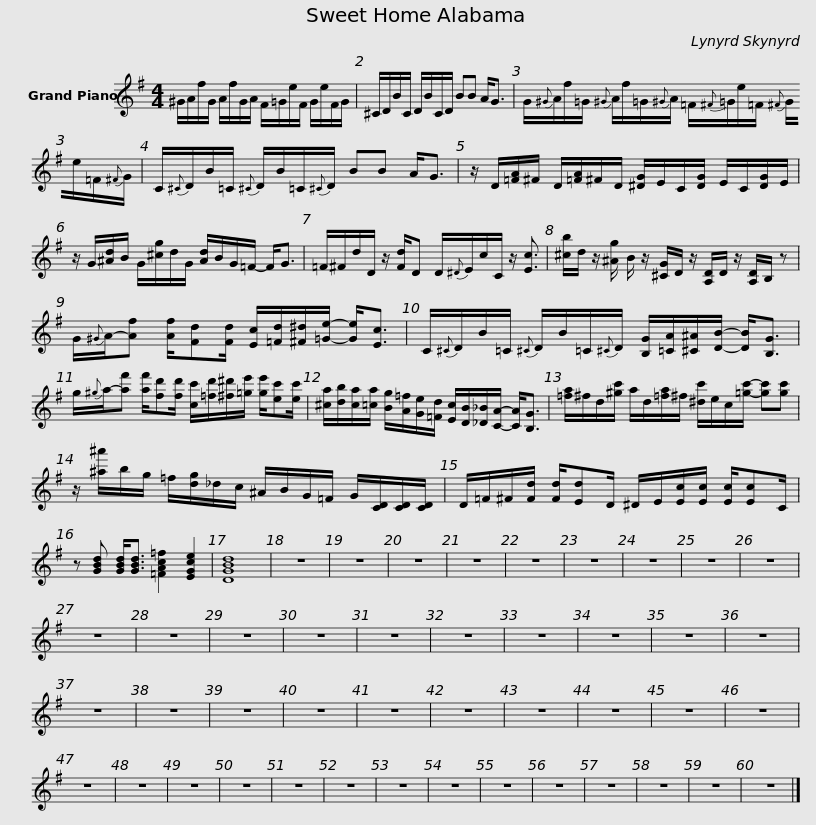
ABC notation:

X:1
L:1/8
M:4/4
I:linebreak $
K:G
V:1 treble
V:1
 ^G/A/f/G/ A/f/G/A/ F/=G/e/F/ G/e/F/G/ | ^C/D/B/C/ D/B/C/D/ BB A<G |$ G/{^G}A/f/=G/{^G} A/f/=G/{^G}A/ =F/{^F}=G/e/=F/{^F} G/e/=F/{^F}G/ |$ C/{^C}D/B/=C/{^C} D/B/=C/{^C}D/ BB A<G | z/ D/[=FA]/^F/ D/[=FA]/^F/D/ [^DG]/E/C/[DG]/ E/C/[DG]/E/ |$ %5
 z/ G/[^Ad]/B/ G/[^cg]/d/G/ [Ad]/B/G/=F/- F<G | =F/^F/d/D/ z/ [Fd]/D D/{^D}E/c/C/ z/ [Ec]3/2 |$ [^cb]/d/ z/ [^Ag]/ B/ z/ [^CG]/D/ z/ [A,D]/D/ z/ [A,D]/B,/ z | G/{^G}A/-[Af] [Af]/[Fd][Fd]/ [Ec]/[=Fd]/[^F^d]/[=Ge]/- [Ge]<[Ec] |$ C/{^C}D/B/=C/{^C} D/B/=C/{^C}D/ [B,G]/[=CA]/[^C^A]/[DB]/- [DB]<[B,G] | %10
 g/{^g}a/-[af'] [af']/[fd'][fd']/ [cc']/[=fd']/[^f^d']/[=ge']/ [ge']/[ec'][ec']/ |$ [^ca]/[db]/[ca]/[=ca]/ [Bg]/[A=f]/[Ge]/[=Fd]/ [Ec]/[DB]/[_D_B]/[CA]/- [CA]<[B,G] | [=fa]/^f/d/[^gc']/ a/d/[=fa]/^f/ [^dc']/e/c/[=gc']/- [gc'][gc'] |$ z/ [^a^a']/b/g/ =f/[dg]/_d/c/ ^A/B/G/=F/ G/[CD]/[CD]/[CD]/ | D/=F/^F/[Fd]/ [Fd]/[Ed]D/ ^D/E/[Ec]/[Ec]/ [Ec]/[Ec]C/ | %15
 z [GBd] [GBd]<[GBd] [=FAc=f]2 [EGce]2 | [DGBd]8 |$ z8 | z8 | z8 | %20
 z8 | z8 | z8 | z8 | z8 | %25
 z8 | z8 | z8 | z8 | z8 | %30
 z8 | z8 | z8 | z8 | z8 |$ %35
 z8 | z8 | z8 | z8 | z8 | %40
 z8 | z8 | z8 | z8 | z8 | %45
 z8 | z8 | z8 | z8 | z8 | %50
 z8 | z8 | z8 |$ z8 | z8 | %55
 z8 | z8 | z8 | z8 | z8 |] %60
